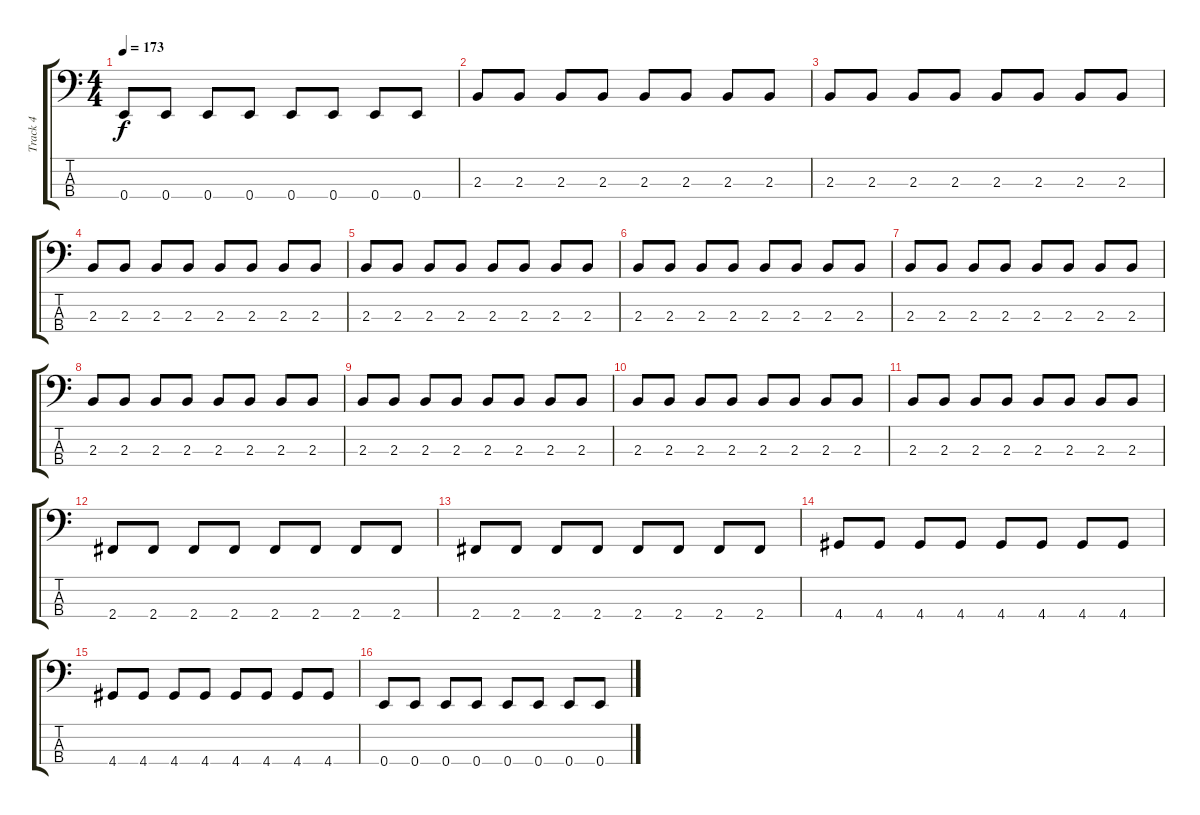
\track ("Track 4" "Track 4") {instrument electricbassfinger}
\staff {score tabs}
\tuning (G2 D2 A1 E1) {hide}
\ts (4 4)
\tempo 173
\clef f4
\ks c
0.4.8{dy f} 0.4.8 0.4.8 0.4.8 0.4.8 0.4.8 0.4.8 0.4.8 |
2.3.8 2.3.8 2.3.8 2.3.8 2.3.8 2.3.8 2.3.8 2.3.8 |
2.3.8 2.3.8 2.3.8 2.3.8 2.3.8 2.3.8 2.3.8 2.3.8 |
2.3.8 2.3.8 2.3.8 2.3.8 2.3.8 2.3.8 2.3.8 2.3.8 |
2.3.8 2.3.8 2.3.8 2.3.8 2.3.8 2.3.8 2.3.8 2.3.8 |
2.3.8 2.3.8 2.3.8 2.3.8 2.3.8 2.3.8 2.3.8 2.3.8 |
2.3.8 2.3.8 2.3.8 2.3.8 2.3.8 2.3.8 2.3.8 2.3.8 |
2.3.8 2.3.8 2.3.8 2.3.8 2.3.8 2.3.8 2.3.8 2.3.8 |
2.3.8 2.3.8 2.3.8 2.3.8 2.3.8 2.3.8 2.3.8 2.3.8 |
2.3.8 2.3.8 2.3.8 2.3.8 2.3.8 2.3.8 2.3.8 2.3.8 |
2.3.8 2.3.8 2.3.8 2.3.8 2.3.8 2.3.8 2.3.8 2.3.8 |
2.4.8 2.4.8 2.4.8 2.4.8 2.4.8 2.4.8 2.4.8 2.4.8 |
2.4.8 2.4.8 2.4.8 2.4.8 2.4.8 2.4.8 2.4.8 2.4.8 |
4.4.8 4.4.8 4.4.8 4.4.8 4.4.8 4.4.8 4.4.8 4.4.8 |
4.4.8 4.4.8 4.4.8 4.4.8 4.4.8 4.4.8 4.4.8 4.4.8 |
0.4.8 0.4.8 0.4.8 0.4.8 0.4.8 0.4.8 0.4.8 0.4.8
